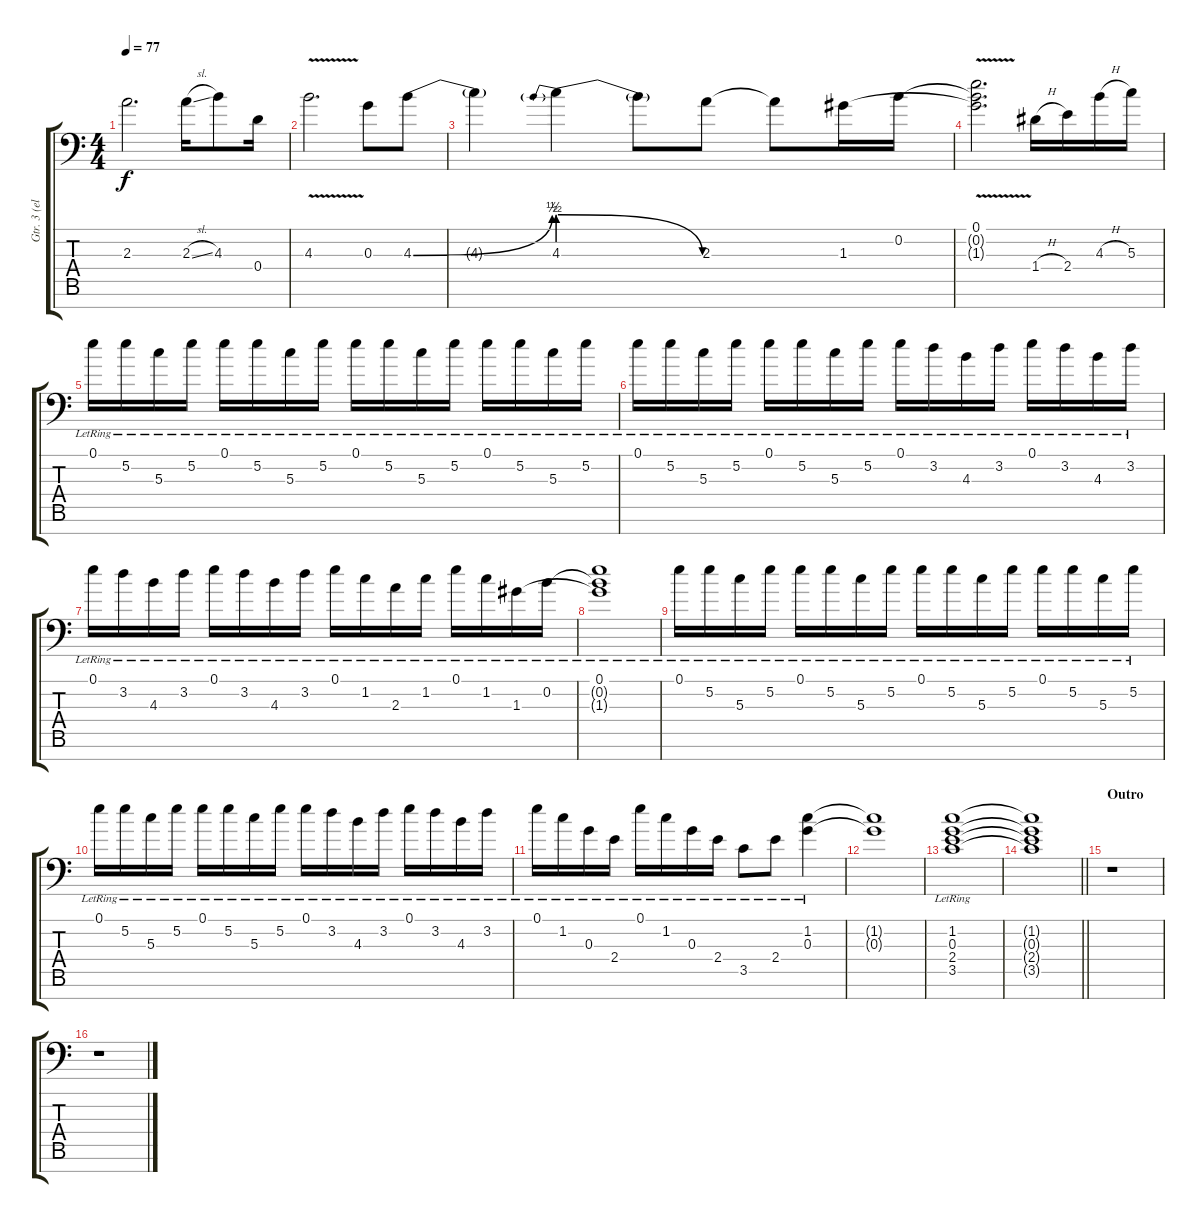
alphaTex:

\track ("Gtr. 3 (elec.)" "Gtr. 3 (el") {instrument electricguitarjazz}
\staff {score tabs}
\tuning (E4 B3 G3 D3 A2 E2 A1) {hide}
\ts (4 4)
\tempo 77
\clef f4
\ks c
2.3.2{d dy f} 2.3{sl}.16 4.3.8 0.4.16 |
4.3{v}.2{d} 0.3.8 4.3{be (bend 0 0 60 2)}.8 |
4.3{t}.4 4.3{be (prebendrelease 0 2 60 0)}.4 4.3{t}.8 2.3.8 2.3{t}.8 1.3.16 0.2.16 |
(0.1{v} 0.2{t} 1.3{t}).2{d} 1.4{h}.16 2.4.16 4.3{h}.16 5.3.16 |
0.1{lr}.16 5.2{lr}.16 5.3{lr}.16 5.2{lr}.16 0.1{lr}.16 5.2{lr}.16 5.3{lr}.16 5.2{lr}.16 0.1{lr}.16 5.2{lr}.16 5.3{lr}.16 5.2{lr}.16 0.1{lr}.16 5.2{lr}.16 5.3{lr}.16 5.2{lr}.16 |
0.1{lr}.16 5.2{lr}.16 5.3{lr}.16 5.2{lr}.16 0.1{lr}.16 5.2{lr}.16 5.3{lr}.16 5.2{lr}.16 0.1{lr}.16 3.2{lr}.16 4.3{lr}.16 3.2{lr}.16 0.1{lr}.16 3.2{lr}.16 4.3{lr}.16 3.2{lr}.16 |
0.1{lr}.16 3.2{lr}.16 4.3{lr}.16 3.2{lr}.16 0.1{lr}.16 3.2{lr}.16 4.3{lr}.16 3.2{lr}.16 0.1{lr}.16 1.2{lr}.16 2.3{lr}.16 1.2{lr}.16 0.1{lr}.16 1.2{lr}.16 1.3{lr}.16 0.2{lr}.16 |
(0.1{lr} 0.2{t} 1.3{t}).1 |
0.1{lr}.16 5.2{lr}.16 5.3{lr}.16 5.2{lr}.16 0.1{lr}.16 5.2{lr}.16 5.3{lr}.16 5.2{lr}.16 0.1{lr}.16 5.2{lr}.16 5.3{lr}.16 5.2{lr}.16 0.1{lr}.16 5.2{lr}.16 5.3{lr}.16 5.2{lr}.16 |
0.1{lr}.16 5.2{lr}.16 5.3{lr}.16 5.2{lr}.16 0.1{lr}.16 5.2{lr}.16 5.3{lr}.16 5.2{lr}.16 0.1{lr}.16 3.2{lr}.16 4.3{lr}.16 3.2{lr}.16 0.1{lr}.16 3.2{lr}.16 4.3{lr}.16 3.2{lr}.16 |
0.1{lr}.16 1.2{lr}.16 0.3{lr}.16 2.4{lr}.16 0.1{lr}.16 1.2{lr}.16 0.3{lr}.16 2.4{lr}.16 3.5{lr}.8 2.4{lr}.8 (1.2{lr} 0.3{lr}).4 |
(1.2{t} 0.3{t}).1 |
(1.2{lr} 0.3{lr} 2.4{lr} 3.5{lr}).1 |
\barLineRight lightlight
(1.2{t} 0.3{t} 2.4{t} 3.5{t}).1 |
\section ("" "Outro")
r.1 |
r.1
